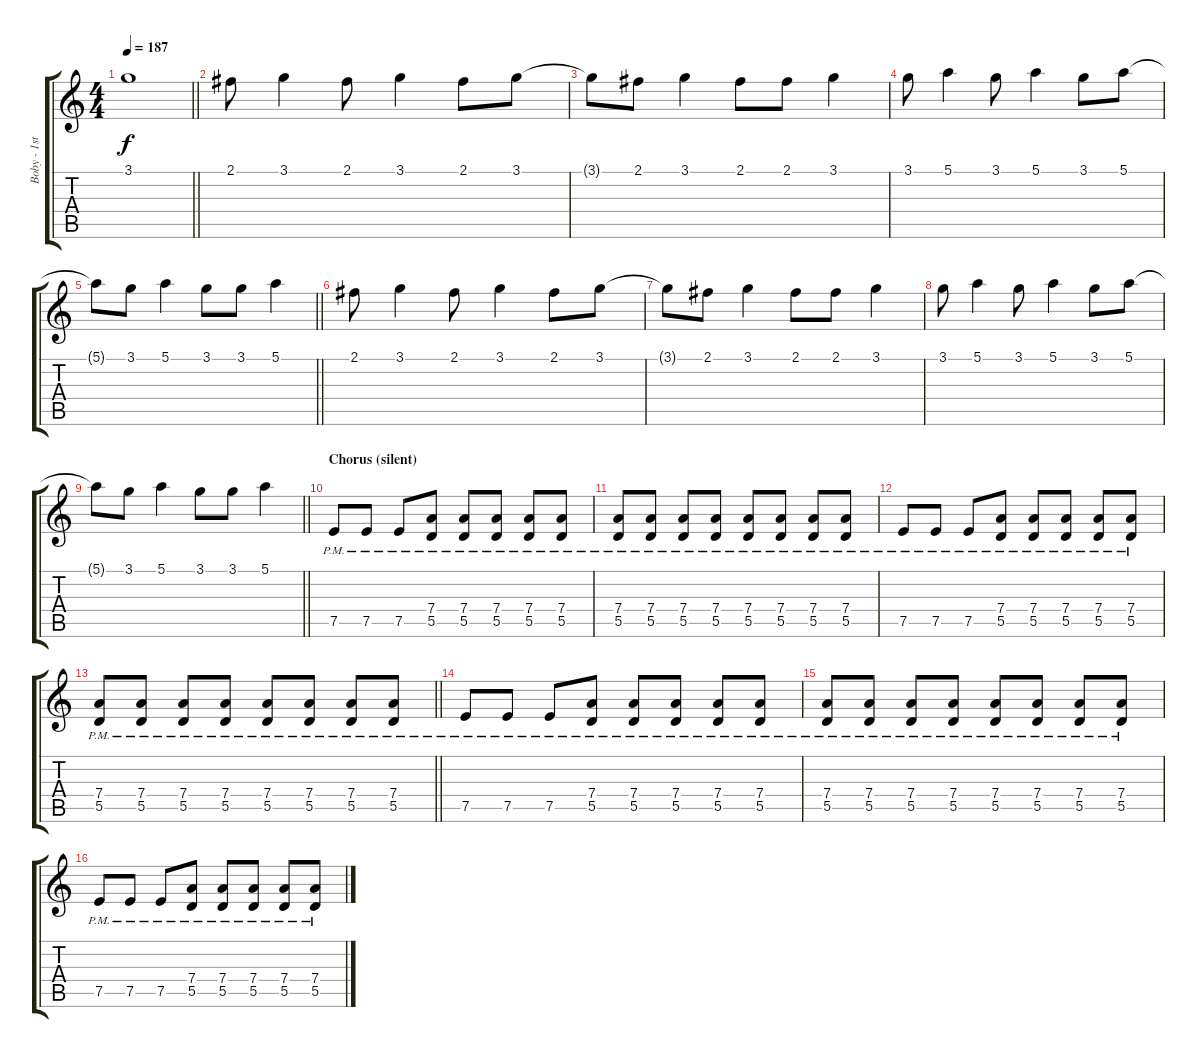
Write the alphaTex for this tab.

\track ("Boby - 1st Guitar" "Boby - 1st") {instrument overdrivenguitar}
\staff {score tabs}
\tuning (E4 B3 G3 D3 A2 E2) {hide}
\ts (4 4)
\tempo 187
\clef g2
\barLineRight lightlight
\ks c
3.1.1{dy f} |
2.1.8 3.1.4 2.1.8 3.1.4 2.1.8 3.1.8 |
3.1{t}.8 2.1.8 3.1.4 2.1.8 2.1.8 3.1.4 |
3.1.8 5.1.4 3.1.8 5.1.4 3.1.8 5.1.8 |
\barLineRight lightlight
5.1{t}.8 3.1.8 5.1.4 3.1.8 3.1.8 5.1.4 |
2.1.8 3.1.4 2.1.8 3.1.4 2.1.8 3.1.8 |
3.1{t}.8 2.1.8 3.1.4 2.1.8 2.1.8 3.1.4 |
3.1.8 5.1.4 3.1.8 5.1.4 3.1.8 5.1.8 |
\barLineRight lightlight
5.1{t}.8 3.1.8 5.1.4 3.1.8 3.1.8 5.1.4 |
\section ("" "Chorus (silent)")
7.5{pm}.8{volume 16 balance 8} 7.5{pm}.8 7.5{pm}.8 (7.4{pm} 5.5{pm}).8 (7.4{pm} 5.5{pm}).8 (7.4{pm} 5.5{pm}).8 (7.4{pm} 5.5{pm}).8 (7.4{pm} 5.5{pm}).8 |
(7.4{pm} 5.5{pm}).8 (7.4{pm} 5.5{pm}).8 (7.4{pm} 5.5{pm}).8 (7.4{pm} 5.5{pm}).8 (7.4{pm} 5.5{pm}).8 (7.4{pm} 5.5{pm}).8 (7.4{pm} 5.5{pm}).8 (7.4{pm} 5.5{pm}).8 |
7.5{pm}.8 7.5{pm}.8 7.5{pm}.8 (7.4{pm} 5.5{pm}).8 (7.4{pm} 5.5{pm}).8 (7.4{pm} 5.5{pm}).8 (7.4{pm} 5.5{pm}).8 (7.4{pm} 5.5{pm}).8 |
\barLineRight lightlight
(7.4{pm} 5.5{pm}).8 (7.4{pm} 5.5{pm}).8 (7.4{pm} 5.5{pm}).8 (7.4{pm} 5.5{pm}).8 (7.4{pm} 5.5{pm}).8 (7.4{pm} 5.5{pm}).8 (7.4{pm} 5.5{pm}).8 (7.4{pm} 5.5{pm}).8 |
7.5{pm}.8 7.5{pm}.8 7.5{pm}.8 (7.4{pm} 5.5{pm}).8 (7.4{pm} 5.5{pm}).8 (7.4{pm} 5.5{pm}).8 (7.4{pm} 5.5{pm}).8 (7.4{pm} 5.5{pm}).8 |
(7.4{pm} 5.5{pm}).8 (7.4{pm} 5.5{pm}).8 (7.4{pm} 5.5{pm}).8 (7.4{pm} 5.5{pm}).8 (7.4{pm} 5.5{pm}).8 (7.4{pm} 5.5{pm}).8 (7.4{pm} 5.5{pm}).8 (7.4{pm} 5.5{pm}).8 |
7.5{pm}.8 7.5{pm}.8 7.5{pm}.8 (7.4{pm} 5.5{pm}).8 (7.4{pm} 5.5{pm}).8 (7.4{pm} 5.5{pm}).8 (7.4{pm} 5.5{pm}).8 (7.4{pm} 5.5{pm}).8
